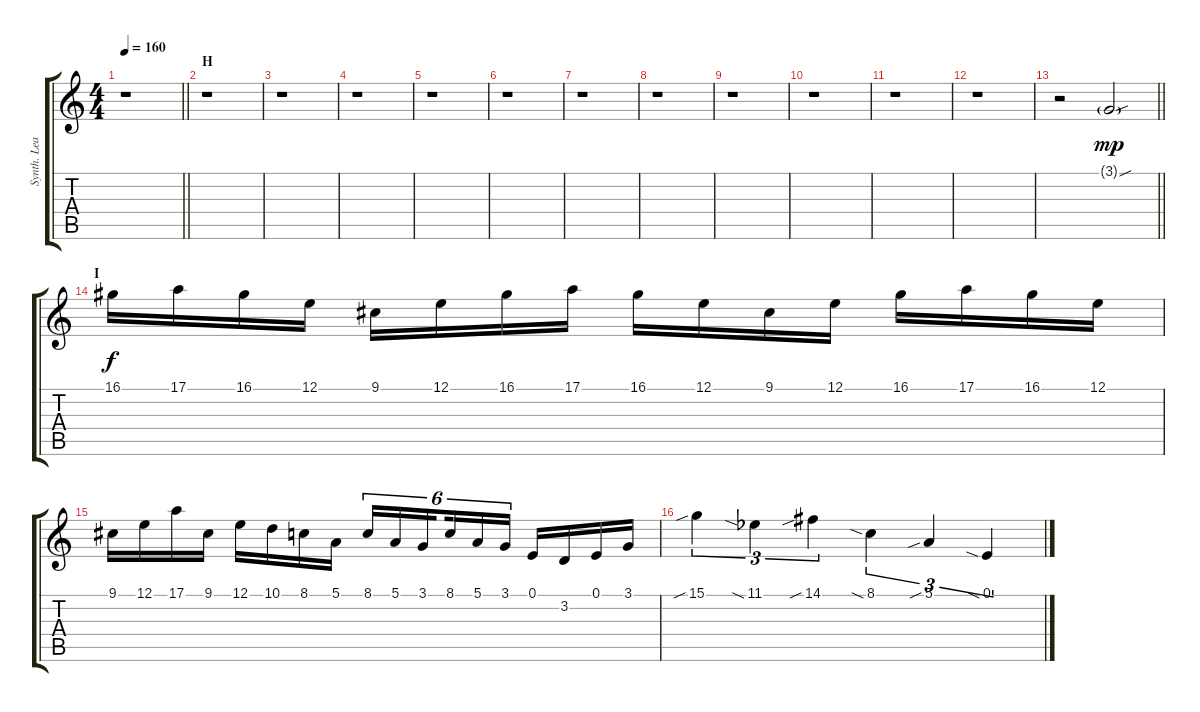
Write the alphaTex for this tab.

\track ("Synth. Lead II" "Synth. Lea") {instrument lead2sawtooth}
\staff {score tabs}
\tuning (E4 B3 G3 D3 A2 E2) {hide}
\ts (4 4)
\tempo 160
\clef g2
\barLineRight lightlight
\ks c
r.1{dy f} |
\section ("" "H")
r.1 |
r.1 |
r.1 |
r.1 |
r.1 |
r.1 |
r.1 |
r.1 |
r.1 |
r.1 |
r.1 |
\barLineRight lightlight
r.2 3.1{sou g}.2{dy mp} |
\section ("" "I")
16.1.16{dy f} 17.1.16 16.1.16 12.1.16 9.1.16 12.1.16 16.1.16 17.1.16 16.1.16 12.1.16 9.1.16 12.1.16 16.1.16 17.1.16 16.1.16 12.1.16 |
9.1.16 12.1.16 17.1.16 9.1.16 12.1.16 10.1.16 8.1.16 5.1.16 8.1.16{tu (6 4)} 5.1.16{tu (6 4)} 3.1.16{tu (6 4) beam splitsecondary} 8.1.16{tu (6 4)} 5.1.16{tu (6 4)} 3.1.16{tu (6 4)} 0.1.16 3.2.16 0.1.16 3.1.16 |
15.1{sib}.4{tu (3 2)} 11.1{sia acc b}.4{tu (3 2)} 14.1{sib}.4{tu (3 2)} 8.1{sia}.4{tu (3 2)} 5.1{sib}.4{tu (3 2)} 0.1{sia}.4{tu (3 2)}
